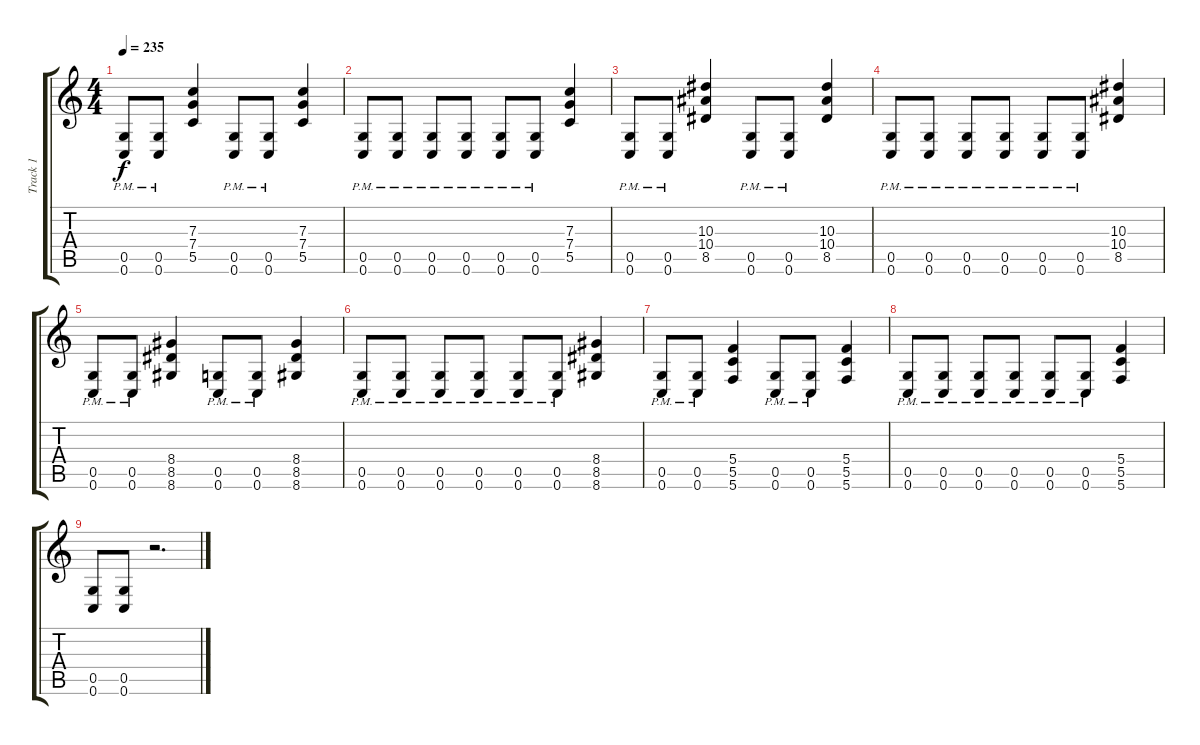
\track ("Track 1" "Track 1") {instrument overdrivenguitar}
\staff {score tabs}
\tuning (D4 A3 F3 C3 G2 C2) {hide}
\ts (4 4)
\tempo 235
\clef g2
\ks c
(0.5{pm} 0.6{pm}).8{dy f} (0.5{pm} 0.6{pm}).8 (7.3 7.4 5.5).4 (0.5{pm} 0.6{pm}).8 (0.5{pm} 0.6{pm}).8 (7.3 7.4 5.5).4 |
(0.5{pm} 0.6{pm}).8 (0.5{pm} 0.6{pm}).8 (0.5{pm} 0.6{pm}).8 (0.5{pm} 0.6{pm}).8 (0.5{pm} 0.6{pm}).8 (0.5{pm} 0.6{pm}).8 (7.3 7.4 5.5).4 |
(0.5{pm} 0.6{pm}).8 (0.5{pm} 0.6{pm}).8 (10.3 10.4 8.5).4 (0.5{pm} 0.6{pm}).8 (0.5{pm} 0.6{pm}).8 (10.3 10.4 8.5).4 |
(0.5{pm} 0.6{pm}).8 (0.5{pm} 0.6{pm}).8 (0.5{pm} 0.6{pm}).8 (0.5{pm} 0.6{pm}).8 (0.5{pm} 0.6{pm}).8 (0.5{pm} 0.6{pm}).8 (10.3 10.4 8.5).4 |
(0.5{pm} 0.6{pm}).8 (0.5{pm} 0.6{pm}).8 (8.4 8.5 8.6).4 (0.5{pm} 0.6{pm}).8 (0.5{pm} 0.6{pm}).8 (8.4 8.5 8.6).4 |
(0.5{pm} 0.6{pm}).8 (0.5{pm} 0.6{pm}).8 (0.5{pm} 0.6{pm}).8 (0.5{pm} 0.6{pm}).8 (0.5{pm} 0.6{pm}).8 (0.5{pm} 0.6{pm}).8 (8.4 8.5 8.6).4 |
(0.5{pm} 0.6{pm}).8 (0.5{pm} 0.6{pm}).8 (5.4 5.5 5.6).4 (0.5{pm} 0.6{pm}).8 (0.5{pm} 0.6{pm}).8 (5.4 5.5 5.6).4 |
(0.5{pm} 0.6{pm}).8 (0.5{pm} 0.6{pm}).8 (0.5{pm} 0.6{pm}).8 (0.5{pm} 0.6{pm}).8 (0.5{pm} 0.6{pm}).8 (0.5{pm} 0.6{pm}).8 (5.4 5.5 5.6).4 |
(0.5 0.6).8 (0.5 0.6).8 r.2{d}
